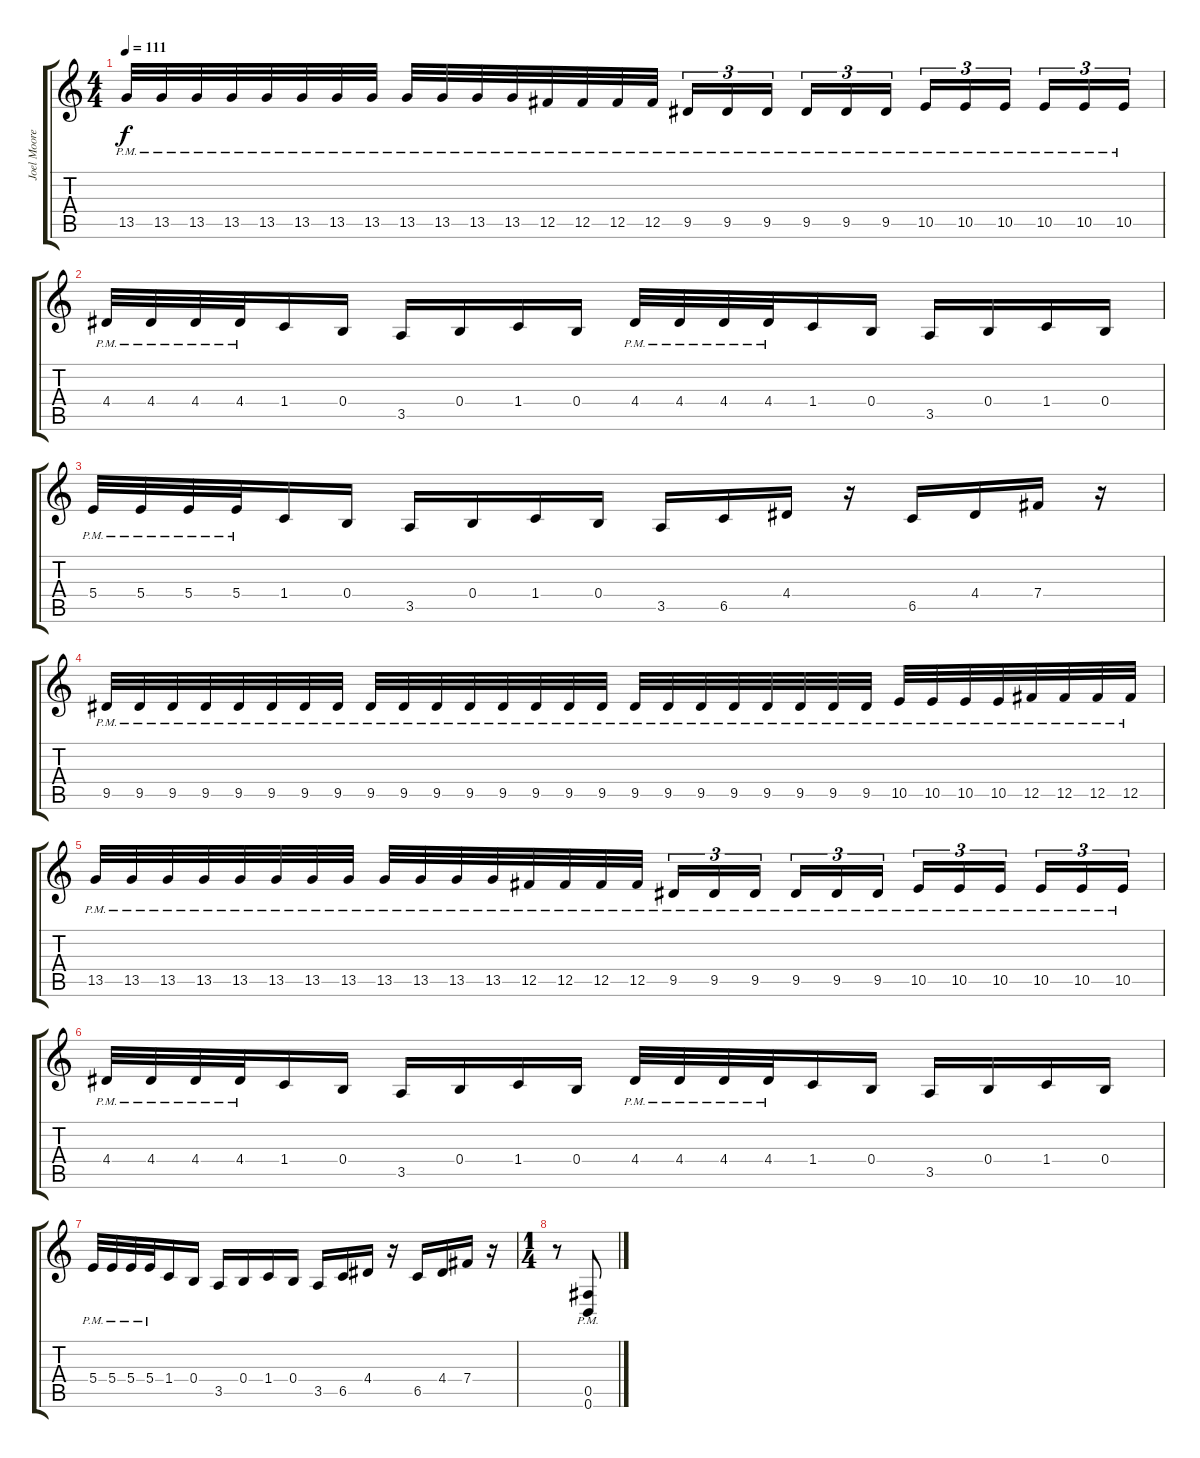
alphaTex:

\track ("Joel Moore rhythm" "Joel Moore") {instrument overdrivenguitar}
\staff {score tabs}
\tuning (Db4 Ab3 E3 B2 Gb2 B1) {hide}
\ts (4 4)
\tempo 111
\clef g2
\ks c
13.5{pm}.32{dy f} 13.5{pm}.32 13.5{pm}.32 13.5{pm}.32 13.5{pm}.32 13.5{pm}.32 13.5{pm}.32 13.5{pm}.32 13.5{pm}.32 13.5{pm}.32 13.5{pm}.32 13.5{pm}.32 12.5{pm}.32 12.5{pm}.32 12.5{pm}.32 12.5{pm}.32 9.5{pm}.16{tu (3 2)} 9.5{pm}.16{tu (3 2)} 9.5{pm}.16{tu (3 2) beam splitsecondary} 9.5{pm}.16{tu (3 2)} 9.5{pm}.16{tu (3 2)} 9.5{pm}.16{tu (3 2)} 10.5{pm}.16{tu (3 2)} 10.5{pm}.16{tu (3 2)} 10.5{pm}.16{tu (3 2) beam splitsecondary} 10.5{pm}.16{tu (3 2)} 10.5{pm}.16{tu (3 2)} 10.5{pm}.16{tu (3 2)} |
4.4{pm}.32 4.4{pm}.32 4.4{pm}.32 4.4{pm}.32 1.4.16 0.4.16 3.5.16 0.4.16 1.4.16 0.4.16 4.4{pm}.32 4.4{pm}.32 4.4{pm}.32 4.4{pm}.32 1.4.16 0.4.16 3.5.16 0.4.16 1.4.16 0.4.16 |
5.4{pm}.32 5.4{pm}.32 5.4{pm}.32 5.4{pm}.32 1.4.16 0.4.16 3.5.16 0.4.16 1.4.16 0.4.16 3.5.16 6.5.16 4.4.16 r.16 6.5.16 4.4.16 7.4.16 r.16 |
9.5{pm}.32 9.5{pm}.32 9.5{pm}.32 9.5{pm}.32 9.5{pm}.32 9.5{pm}.32 9.5{pm}.32 9.5{pm}.32 9.5{pm}.32 9.5{pm}.32 9.5{pm}.32 9.5{pm}.32 9.5{pm}.32 9.5{pm}.32 9.5{pm}.32 9.5{pm}.32 9.5{pm}.32 9.5{pm}.32 9.5{pm}.32 9.5{pm}.32 9.5{pm}.32 9.5{pm}.32 9.5{pm}.32 9.5{pm}.32 10.5{pm}.32 10.5{pm}.32 10.5{pm}.32 10.5{pm}.32 12.5{pm}.32 12.5{pm}.32 12.5{pm}.32 12.5{pm}.32 |
13.5{pm}.32 13.5{pm}.32 13.5{pm}.32 13.5{pm}.32 13.5{pm}.32 13.5{pm}.32 13.5{pm}.32 13.5{pm}.32 13.5{pm}.32 13.5{pm}.32 13.5{pm}.32 13.5{pm}.32 12.5{pm}.32 12.5{pm}.32 12.5{pm}.32 12.5{pm}.32 9.5{pm}.16{tu (3 2)} 9.5{pm}.16{tu (3 2)} 9.5{pm}.16{tu (3 2) beam splitsecondary} 9.5{pm}.16{tu (3 2)} 9.5{pm}.16{tu (3 2)} 9.5{pm}.16{tu (3 2)} 10.5{pm}.16{tu (3 2)} 10.5{pm}.16{tu (3 2)} 10.5{pm}.16{tu (3 2) beam splitsecondary} 10.5{pm}.16{tu (3 2)} 10.5{pm}.16{tu (3 2)} 10.5{pm}.16{tu (3 2)} |
4.4{pm}.32 4.4{pm}.32 4.4{pm}.32 4.4{pm}.32 1.4.16 0.4.16 3.5.16 0.4.16 1.4.16 0.4.16 4.4{pm}.32 4.4{pm}.32 4.4{pm}.32 4.4{pm}.32 1.4.16 0.4.16 3.5.16 0.4.16 1.4.16 0.4.16 |
5.4{pm}.32 5.4{pm}.32 5.4{pm}.32 5.4{pm}.32 1.4.16 0.4.16 3.5.16 0.4.16 1.4.16 0.4.16 3.5.16 6.5.16 4.4.16 r.16 6.5.16 4.4.16 7.4.16 r.16 |
\ts (1 4)
r.8 (0.5{pm} 0.6{pm}).8
